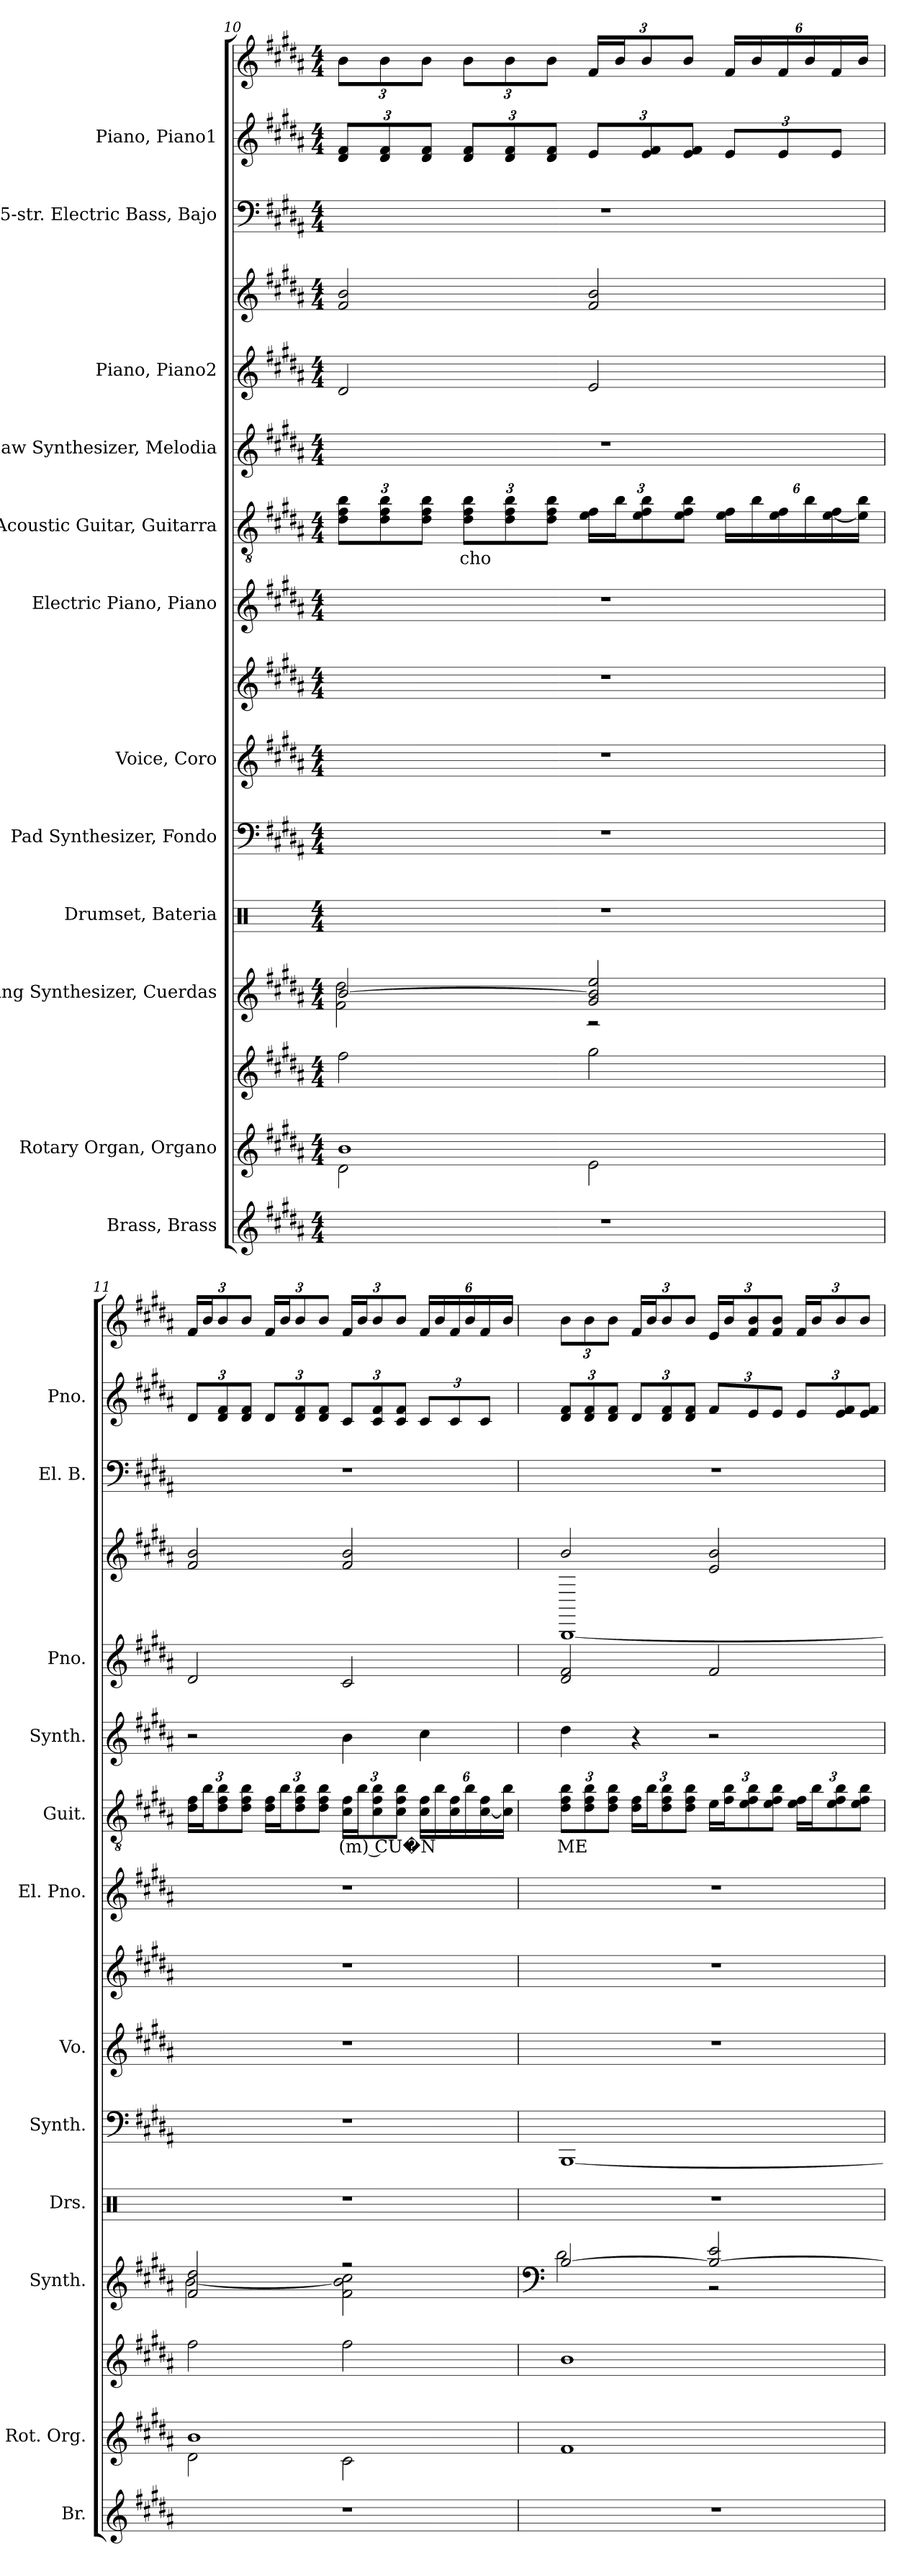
**kern	**kern	**kern	**kern	**kern	**kern	**kern	**kern	**kern	**kern	**text	**kern	**kern	**kern	**kern	**kern	**kern
*part12	*part11	*part11	*part10	*part9	*part8	*part7	*part7	*part6	*part5	*part5	*part4	*part3	*part3	*part2	*part1	*part1
*staff16	*staff15	*staff14	*staff13	*staff12	*staff11	*staff10	*staff9	*staff8	*staff7	*staff7	*staff6	*staff5	*staff4	*staff3	*staff2	*staff1
*I"Brass, Brass	*I"Rotary Organ, Organo	*	*I"String Synthesizer, Cuerdas	*I"Drumset, Bateria	*I"Pad Synthesizer, Fondo	*I"Voice, Coro	*	*I"Electric Piano, Piano	*I"Acoustic Guitar, Guitarra	*	*I"Saw Synthesizer, Melodia	*I"Piano, Piano2	*	*I"5-str. Electric Bass, Bajo	*I"Piano, Piano1	*
*I'Br.	*I'Rot. Org.	*	*I'Synth.	*I'Drs.	*I'Synth.	*I'Vo.	*	*I'El. Pno.	*I'Guit.	*	*I'Synth.	*I'Pno.	*	*I'El. B.	*I'Pno.	*
!!LO:PB:g=z
*clefG2	*clefG2	*clefG2	*clefG2	*clefX	*clefF4	*clefG2	*clefG2	*clefG2	*clefGv2	*	*clefG2	*clefG2	*clefG2	*clefF4	*clefG2	*clefG2
*	*	*	*	*	*	*	*	*	*	*	*	*	*	*ITrd7c12	*	*
*k[f#c#g#d#a#]	*k[f#c#g#d#a#]	*k[f#c#g#d#a#]	*k[f#c#g#d#a#]	*k[]	*k[f#c#g#d#a#]	*k[f#c#g#d#a#]	*k[f#c#g#d#a#]	*k[f#c#g#d#a#]	*k[f#c#g#d#a#]	*	*k[f#c#g#d#a#]	*k[f#c#g#d#a#]	*k[f#c#g#d#a#]	*k[f#c#g#d#a#]	*k[f#c#g#d#a#]	*k[f#c#g#d#a#]
*M4/4	*M4/4	*M4/4	*M4/4	*M4/4	*M4/4	*M4/4	*M4/4	*M4/4	*M4/4	*	*M4/4	*M4/4	*M4/4	*M4/4	*M4/4	*M4/4
=10	=10	=10	=10	=10	=10	=10	=10	=10	=10	=10	=10	=10	=10	=10	=10	=10
*	*^	*	*^	*	*	*	*	*	*	*	*	*	*	*	*	*
*	*	*	*	*	*	*	*	*	*	*	*Xbrackettup	*	*	*	*	*	*Xbrackettup	*Xbrackettup
1r	1b	2d#\	2ff#\	[2b/	2f#\ 2dd#\	1r	1r	1r	1r	1r	12d#\ 12f#\ 12b\L	.	1r	2d#/	2f#/ 2b/	1r	12d#/ 12f#/L	12b\L
.	.	.	.	.	.	.	.	.	.	.	12d#\ 12f#\ 12b\	.	.	.	.	.	12d#/ 12f#/	12b\
.	.	.	.	.	.	.	.	.	.	.	12d#\ 12f#\ 12b\J	.	.	.	.	.	12d#/ 12f#/J	12b\J
.	.	.	.	.	.	.	.	.	.	.	12d#\ 12f#\ 12b\L	cho	.	.	.	.	12d#/ 12f#/L	12b\L
.	.	.	.	.	.	.	.	.	.	.	12d#\ 12f#\ 12b\	.	.	.	.	.	12d#/ 12f#/	12b\
.	.	.	.	.	.	.	.	.	.	.	12d#\ 12f#\ 12b\J	.	.	.	.	.	12d#/ 12f#/J	12b\J
.	.	2e\	2gg#\	2g#/ 2b/] 2ee/	2r	.	.	.	.	.	24e\ 24f#\LL	.	.	2e/	2f#/ 2b/	.	12e/L	24f#/LL
.	.	.	.	.	.	.	.	.	.	.	24b\J	.	.	.	.	.	.	24b/J
.	.	.	.	.	.	.	.	.	.	.	12e\ 12f#\ 12b\	.	.	.	.	.	12e/ 12f#/	12b/
.	.	.	.	.	.	.	.	.	.	.	12e\ 12f#\ 12b\J	.	.	.	.	.	12e/ 12f#/J	12b/J
.	.	.	.	.	.	.	.	.	.	.	24e\ 24f#\LL	.	.	.	.	.	12e/L	24f#/LL
.	.	.	.	.	.	.	.	.	.	.	24b\	.	.	.	.	.	.	24b/
.	.	.	.	.	.	.	.	.	.	.	24e\ 24f#\	.	.	.	.	.	12e/	24f#/
.	.	.	.	.	.	.	.	.	.	.	24b\	.	.	.	.	.	.	24b/
.	.	.	.	.	.	.	.	.	.	.	[24e\ 24f#\	.	.	.	.	.	12e/J	24f#/
.	.	.	.	.	.	.	.	.	.	.	24e\] 24b\JJ	.	.	.	.	.	.	24b/JJ
!!LO:PB:g=z
=11	=11	=11	=11	=11	=11	=11	=11	=11	=11	=11	=11	=11	=11	=11	=11	=11	=11	=11
1r	1b	2d#\	2ff#\	2f#/ 2dd#/	[2b\	1r	1r	1r	1r	1r	24d#\ 24f#\LL	.	2r	2d#/	2f#/ 2b/	1r	12d#/L	24f#/LL
.	.	.	.	.	.	.	.	.	.	.	24b\J	.	.	.	.	.	.	24b/J
.	.	.	.	.	.	.	.	.	.	.	12d#\ 12f#\ 12b\	.	.	.	.	.	12d#/ 12f#/	12b/
.	.	.	.	.	.	.	.	.	.	.	12d#\ 12f#\ 12b\J	.	.	.	.	.	12d#/ 12f#/J	12b/J
.	.	.	.	.	.	.	.	.	.	.	24d#\ 24f#\LL	.	.	.	.	.	12d#/L	24f#/LL
.	.	.	.	.	.	.	.	.	.	.	24b\J	.	.	.	.	.	.	24b/J
.	.	.	.	.	.	.	.	.	.	.	12d#\ 12f#\ 12b\	.	.	.	.	.	12d#/ 12f#/	12b/
.	.	.	.	.	.	.	.	.	.	.	12d#\ 12f#\ 12b\J	.	.	.	.	.	12d#/ 12f#/J	12b/J
.	.	2c#\	2ff#\	2r	2f#\ 2b\] 2cc#\	.	.	.	.	.	24c#\ 24f#\LL	(m) CU�N	4b\	2c#/	2f#/ 2b/	.	12c#/L	24f#/LL
.	.	.	.	.	.	.	.	.	.	.	24b\J	.	.	.	.	.	.	24b/J
.	.	.	.	.	.	.	.	.	.	.	12c#\ 12f#\ 12b\	.	.	.	.	.	12c#/ 12f#/	12b/
.	.	.	.	.	.	.	.	.	.	.	12c#\ 12f#\ 12b\J	.	.	.	.	.	12c#/ 12f#/J	12b/J
.	.	.	.	.	.	.	.	.	.	.	24c#\ 24f#\LL	.	4cc#\	.	.	.	12c#/L	24f#/LL
.	.	.	.	.	.	.	.	.	.	.	24b\	.	.	.	.	.	.	24b/
.	.	.	.	.	.	.	.	.	.	.	24c#\ 24f#\	.	.	.	.	.	12c#/	24f#/
.	.	.	.	.	.	.	.	.	.	.	24b\	.	.	.	.	.	.	24b/
.	.	.	.	.	.	.	.	.	.	.	[24c#\ 24f#\	.	.	.	.	.	12c#/J	24f#/
.	.	.	.	.	.	.	.	.	.	.	24c#\] 24b\JJ	.	.	.	.	.	.	24b/JJ
*	*v	*v	*	*	*	*	*	*	*	*	*	*	*	*	*	*	*	*
!!LO:PB:g=z
=12	=12	=12	=12	=12	=12	=12	=12	=12	=12	=12	=12	=12	=12	=12	=12	=12	=12
*	*	*	*clefF4	*	*	*	*	*	*	*	*	*	*	*	*	*	*
*	*	*	*	*	*	*	*	*	*	*	*	*	*	*^	*	*	*
1r	1f#	1b	[2B/	2d#\	1r	[1BBB	1r	1r	1r	12d#\ 12f#\ 12b\L	ME	4dd#\	2d#/ 2f#/	2b/	[1BBB	1r	12d#/ 12f#/L	12b\L
.	.	.	.	.	.	.	.	.	.	12d#\ 12f#\ 12b\	.	.	.	.	.	.	12d#/ 12f#/	12b\
.	.	.	.	.	.	.	.	.	.	12d#\ 12f#\ 12b\J	.	.	.	.	.	.	12d#/ 12f#/J	12b\J
.	.	.	.	.	.	.	.	.	.	24d#\ 24f#\LL	.	4r	.	.	.	.	12d#/L	24f#/LL
.	.	.	.	.	.	.	.	.	.	24b\J	.	.	.	.	.	.	.	24b/J
.	.	.	.	.	.	.	.	.	.	12d#\ 12f#\ 12b\	.	.	.	.	.	.	12d#/ 12f#/	12b/
.	.	.	.	.	.	.	.	.	.	12d#\ 12f#\ 12b\J	.	.	.	.	.	.	12d#/ 12f#/J	12b/J
.	.	.	2B/_ 2e/	2r	.	.	.	.	.	24e\LL	.	2r	2f#/	2e/ 2b/	.	.	12f#/L	24e/LL
.	.	.	.	.	.	.	.	.	.	24f#\ 24b\J	.	.	.	.	.	.	.	24b/J
.	.	.	.	.	.	.	.	.	.	12e\ 12f#\ 12b\	.	.	.	.	.	.	12e/	12f#/ 12b/
.	.	.	.	.	.	.	.	.	.	12e\ 12f#\ 12b\J	.	.	.	.	.	.	12e/J	12f#/ 12b/J
.	.	.	.	.	.	.	.	.	.	24e\ 24f#\LL	.	.	.	.	.	.	12e/L	24f#/LL
.	.	.	.	.	.	.	.	.	.	24b\J	.	.	.	.	.	.	.	24b/J
.	.	.	.	.	.	.	.	.	.	12e\ 12f#\ 12b\	.	.	.	.	.	.	12e/ 12f#/	12b/
.	.	.	.	.	.	.	.	.	.	12e\ 12f#\ 12b\J	.	.	.	.	.	.	12e/ 12f#/J	12b/J
*	*	*	*v	*v	*	*	*	*	*	*	*	*	*	*v	*v	*	*	*
=	=	=	=	=	=	=	=	=	=	=	=	=	=	=	=	=
*-	*-	*-	*-	*-	*-	*-	*-	*-	*-	*-	*-	*-	*-	*-	*-	*-
